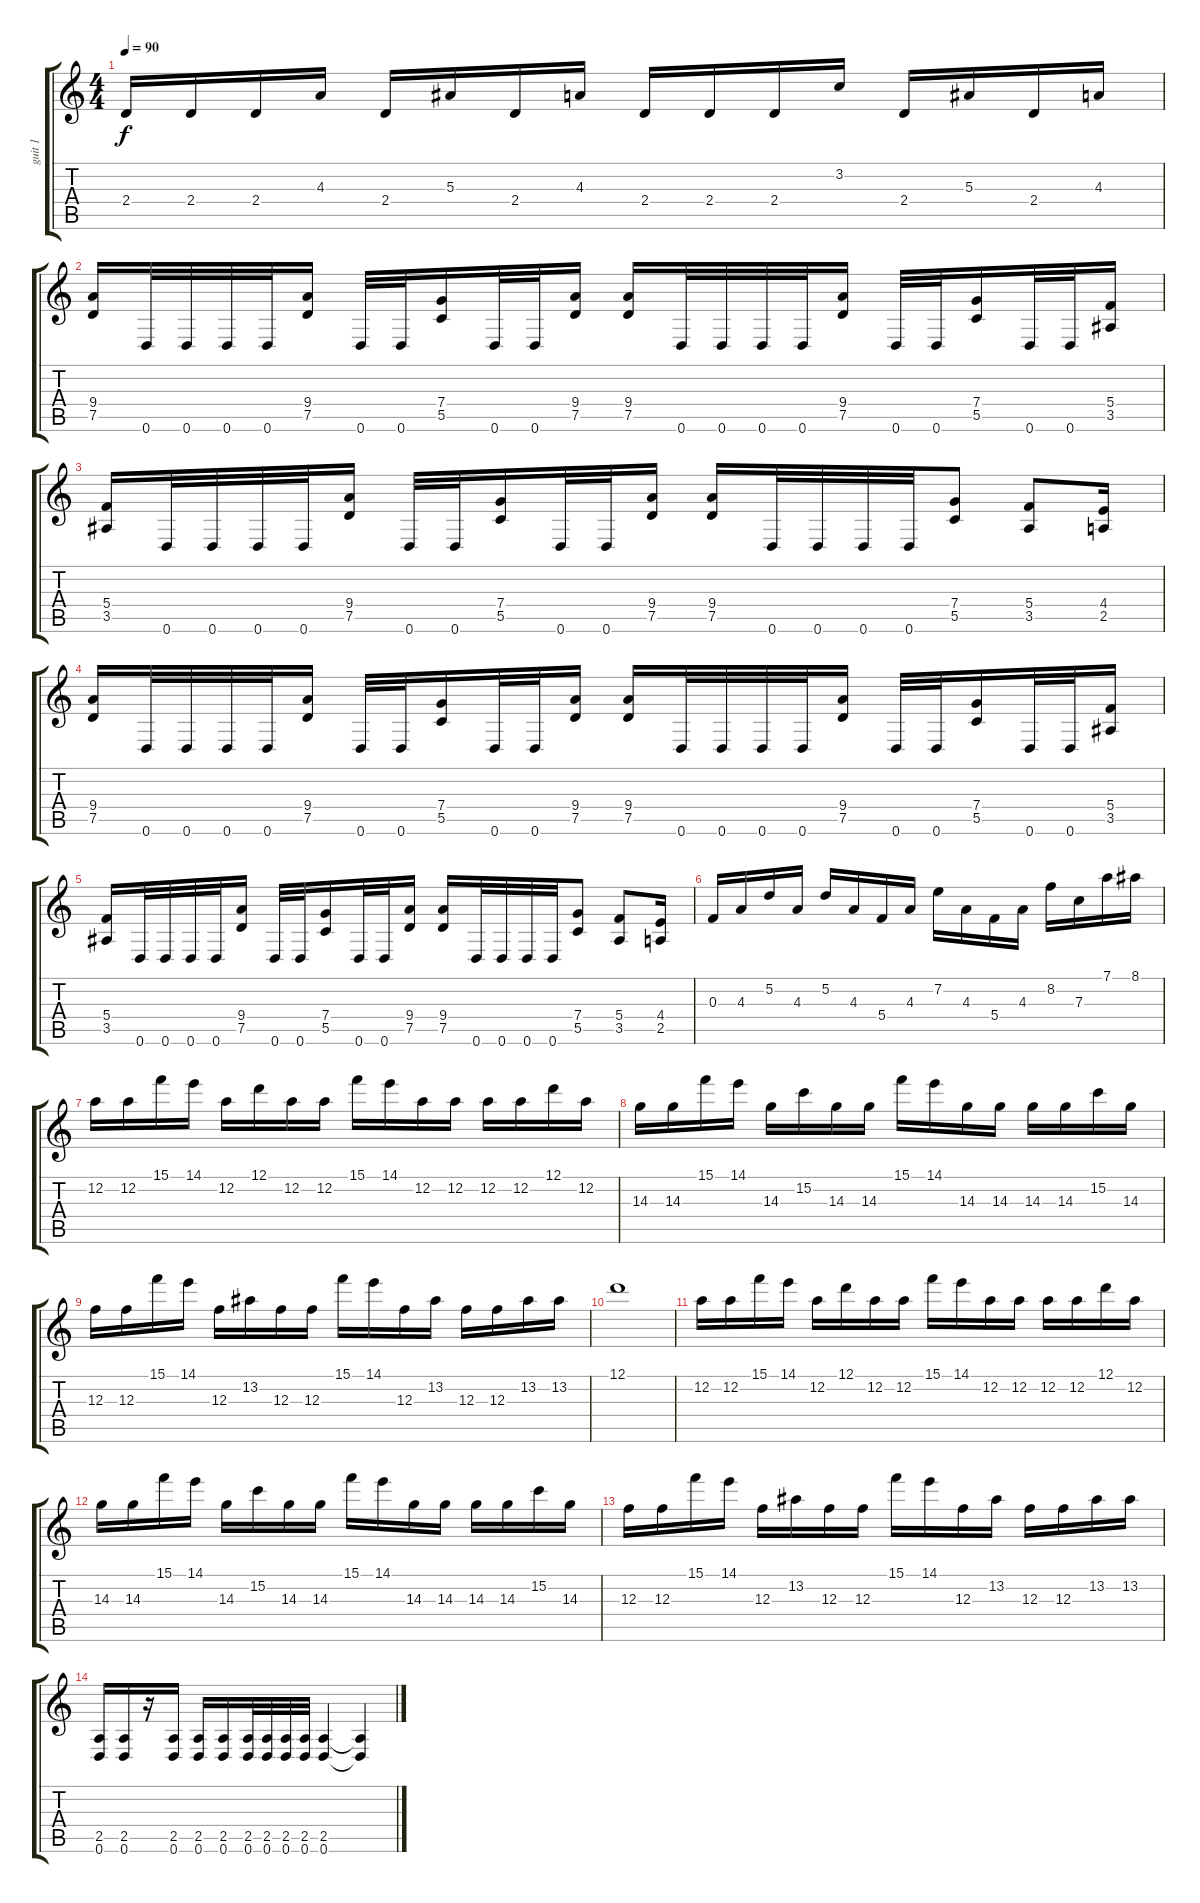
\track ("guit 1" "guit 1") {instrument distortionguitar}
\staff {score tabs}
\tuning (D4 A3 F3 C3 G2 D2) {hide}
\ts (4 4)
\tempo 90
\clef g2
\ks c
2.4.16{dy f} 2.4.16 2.4.16 4.3.16 2.4.16 5.3.16 2.4.16 4.3.16 2.4.16 2.4.16 2.4.16 3.2.16 2.4.16 5.3.16 2.4.16 4.3.16 |
(9.4 7.5).16 0.6.32 0.6.32 0.6.32 0.6.32 (9.4 7.5).16 0.6.32 0.6.32 (7.4 5.5).16 0.6.32 0.6.32 (9.4 7.5).16 (9.4 7.5).16 0.6.32 0.6.32 0.6.32 0.6.32 (9.4 7.5).16 0.6.32 0.6.32 (7.4 5.5).16 0.6.32 0.6.32 (5.4 3.5).16 |
(5.4 3.5).16 0.6.32 0.6.32 0.6.32 0.6.32 (9.4 7.5).16 0.6.32 0.6.32 (7.4 5.5).16 0.6.32 0.6.32 (9.4 7.5).16 (9.4 7.5).16 0.6.32 0.6.32 0.6.32 0.6.32 (7.4 5.5).8 (5.4 3.5).8 (4.4 2.5).16 |
(9.4 7.5).16 0.6.32 0.6.32 0.6.32 0.6.32 (9.4 7.5).16 0.6.32 0.6.32 (7.4 5.5).16 0.6.32 0.6.32 (9.4 7.5).16 (9.4 7.5).16 0.6.32 0.6.32 0.6.32 0.6.32 (9.4 7.5).16 0.6.32 0.6.32 (7.4 5.5).16 0.6.32 0.6.32 (5.4 3.5).16 |
(5.4 3.5).16 0.6.32 0.6.32 0.6.32 0.6.32 (9.4 7.5).16 0.6.32 0.6.32 (7.4 5.5).16 0.6.32 0.6.32 (9.4 7.5).16 (9.4 7.5).16 0.6.32 0.6.32 0.6.32 0.6.32 (7.4 5.5).8 (5.4 3.5).8 (4.4 2.5).16 |
0.3.16 4.3.16 5.2.16 4.3.16 5.2.16 4.3.16 5.4.16 4.3.16 7.2.16 4.3.16 5.4.16 4.3.16 8.2.16 7.3.16 7.1.16 8.1.16 |
12.2.16 12.2.16 15.1.16 14.1.16 12.2.16 12.1.16 12.2.16 12.2.16 15.1.16 14.1.16 12.2.16 12.2.16 12.2.16 12.2.16 12.1.16 12.2.16 |
14.3.16 14.3.16 15.1.16 14.1.16 14.3.16 15.2.16 14.3.16 14.3.16 15.1.16 14.1.16 14.3.16 14.3.16 14.3.16 14.3.16 15.2.16 14.3.16 |
12.3.16 12.3.16 15.1.16 14.1.16 12.3.16 13.2.16 12.3.16 12.3.16 15.1.16 14.1.16 12.3.16 13.2.16 12.3.16 12.3.16 13.2.16 13.2.16 |
12.1.1 |
12.2.16 12.2.16 15.1.16 14.1.16 12.2.16 12.1.16 12.2.16 12.2.16 15.1.16 14.1.16 12.2.16 12.2.16 12.2.16 12.2.16 12.1.16 12.2.16 |
14.3.16 14.3.16 15.1.16 14.1.16 14.3.16 15.2.16 14.3.16 14.3.16 15.1.16 14.1.16 14.3.16 14.3.16 14.3.16 14.3.16 15.2.16 14.3.16 |
12.3.16 12.3.16 15.1.16 14.1.16 12.3.16 13.2.16 12.3.16 12.3.16 15.1.16 14.1.16 12.3.16 13.2.16 12.3.16 12.3.16 13.2.16 13.2.16 |
(2.5 0.6).16 (2.5 0.6).16 r.16 (2.5 0.6).16 (2.5 0.6).16 (2.5 0.6).16 (2.5 0.6).32 (2.5 0.6).32 (2.5 0.6).32 (2.5 0.6).32 (2.5 0.6).4 (2.5{t} 0.6{t}).4
